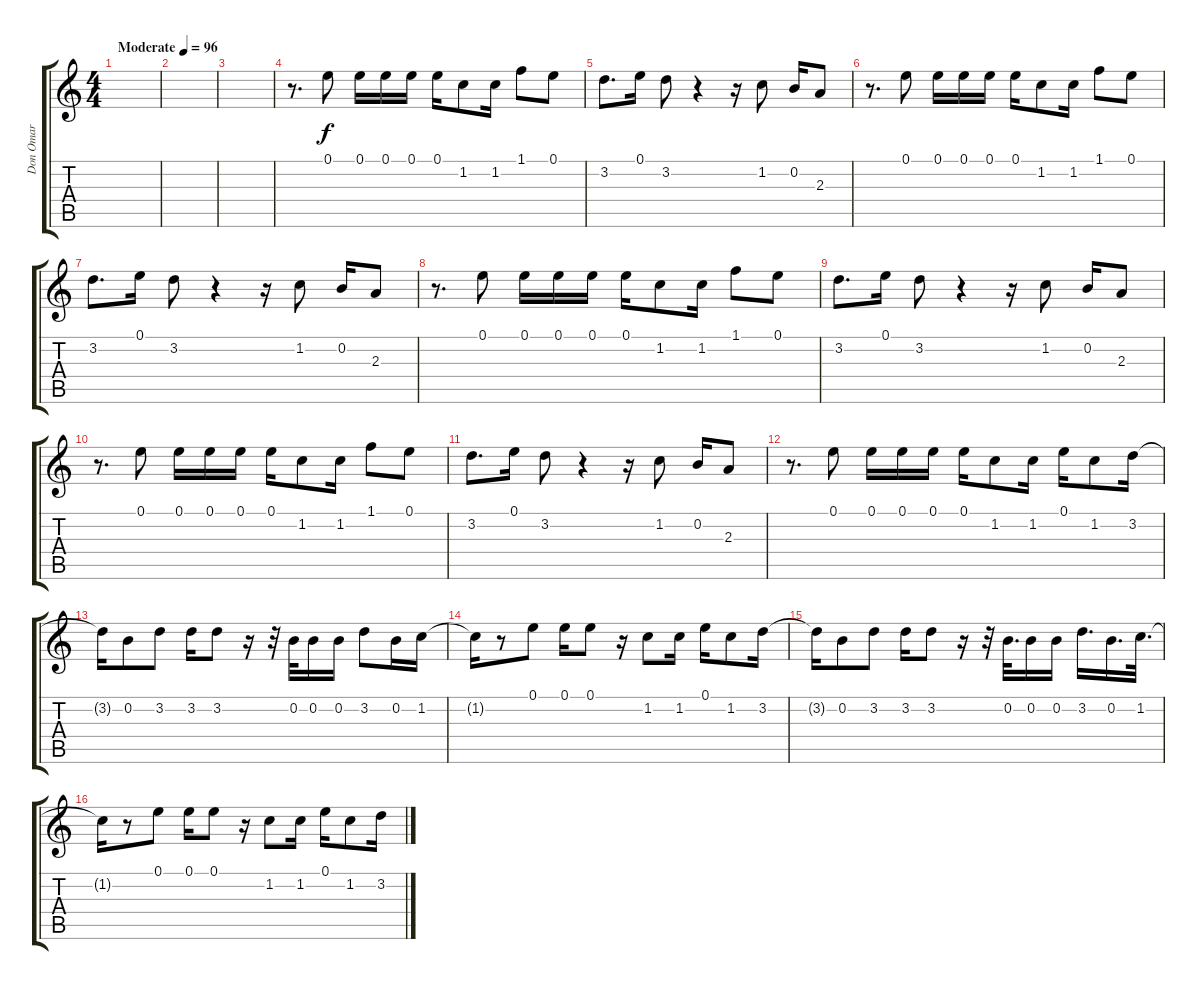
\track ("Don Omar" "Don Omar") {instrument acousticguitarsteel}
\staff {score tabs}
\tuning (E4 B3 G3 D3 A2 E2) {hide}
\ts (4 4)
\tempo (96 "Moderate")
\clef g2
\ks c
|
|
|
r.8{d} 0.1.8 0.1.16 0.1.16 0.1.16 0.1.16 1.2.8 1.2.16 1.1.8 0.1.8 |
3.2.8{d} 0.1.16 3.2.8 r.4 r.16 1.2.8 0.2.16 2.3.8 |
r.8{d} 0.1.8 0.1.16 0.1.16 0.1.16 0.1.16 1.2.8 1.2.16 1.1.8 0.1.8 |
3.2.8{d} 0.1.16 3.2.8 r.4 r.16 1.2.8 0.2.16 2.3.8 |
r.8{d} 0.1.8 0.1.16 0.1.16 0.1.16 0.1.16 1.2.8 1.2.16 1.1.8 0.1.8 |
3.2.8{d} 0.1.16 3.2.8 r.4 r.16 1.2.8 0.2.16 2.3.8 |
r.8{d} 0.1.8 0.1.16 0.1.16 0.1.16 0.1.16 1.2.8 1.2.16 1.1.8 0.1.8 |
3.2.8{d} 0.1.16 3.2.8 r.4 r.16 1.2.8 0.2.16 2.3.8 |
r.8{d} 0.1.8 0.1.16 0.1.16 0.1.16 0.1.16 1.2.8 1.2.16 0.1.16 1.2.8 3.2.16 |
3.2{t}.16 0.2.8 3.2.8 3.2.16 3.2.8 r.16 r.32 0.2.32 0.2.16 0.2.16 3.2.8 0.2.16 1.2.16 |
1.2{t}.16 r.8 0.1.8 0.1.16 0.1.8 r.16 1.2.8 1.2.16 0.1.16 1.2.8 3.2.16 |
3.2{t}.16 0.2.8 3.2.8 3.2.16 3.2.8 r.16 r.32 0.2.32{d} 0.2.16 0.2.16 3.2.16{d} 0.2.16{d} 1.2.32{d} |
1.2{t}.16 r.8 0.1.8 0.1.16 0.1.8 r.16 1.2.8 1.2.16 0.1.16 1.2.8 3.2.16
